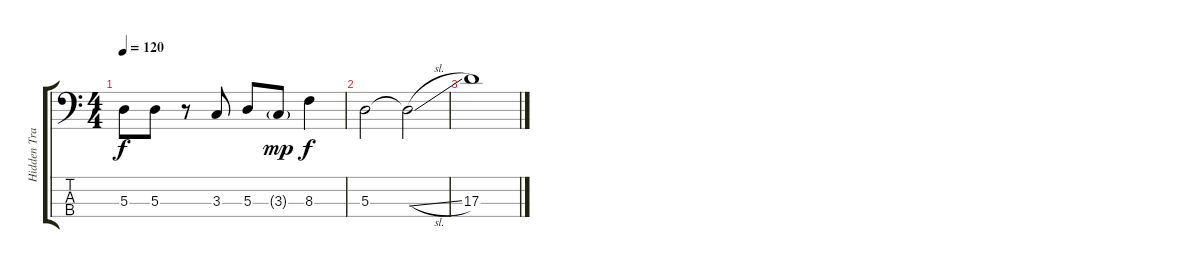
\track ("Hidden Track2" "Hidden Tra") {instrument electricbassfinger}
\staff {score tabs}
\tuning (G2 D2 A1 E1) {hide}
\ts (4 4)
\tempo 120
\clef f4
\ks c
5.3.8{dy f} 5.3.8 r.8 3.3.8 5.3.8 3.3{g}.8{dy mp} 8.3.4{dy f} |
5.3.2 5.3{sl t}.2 |
17.3.1
